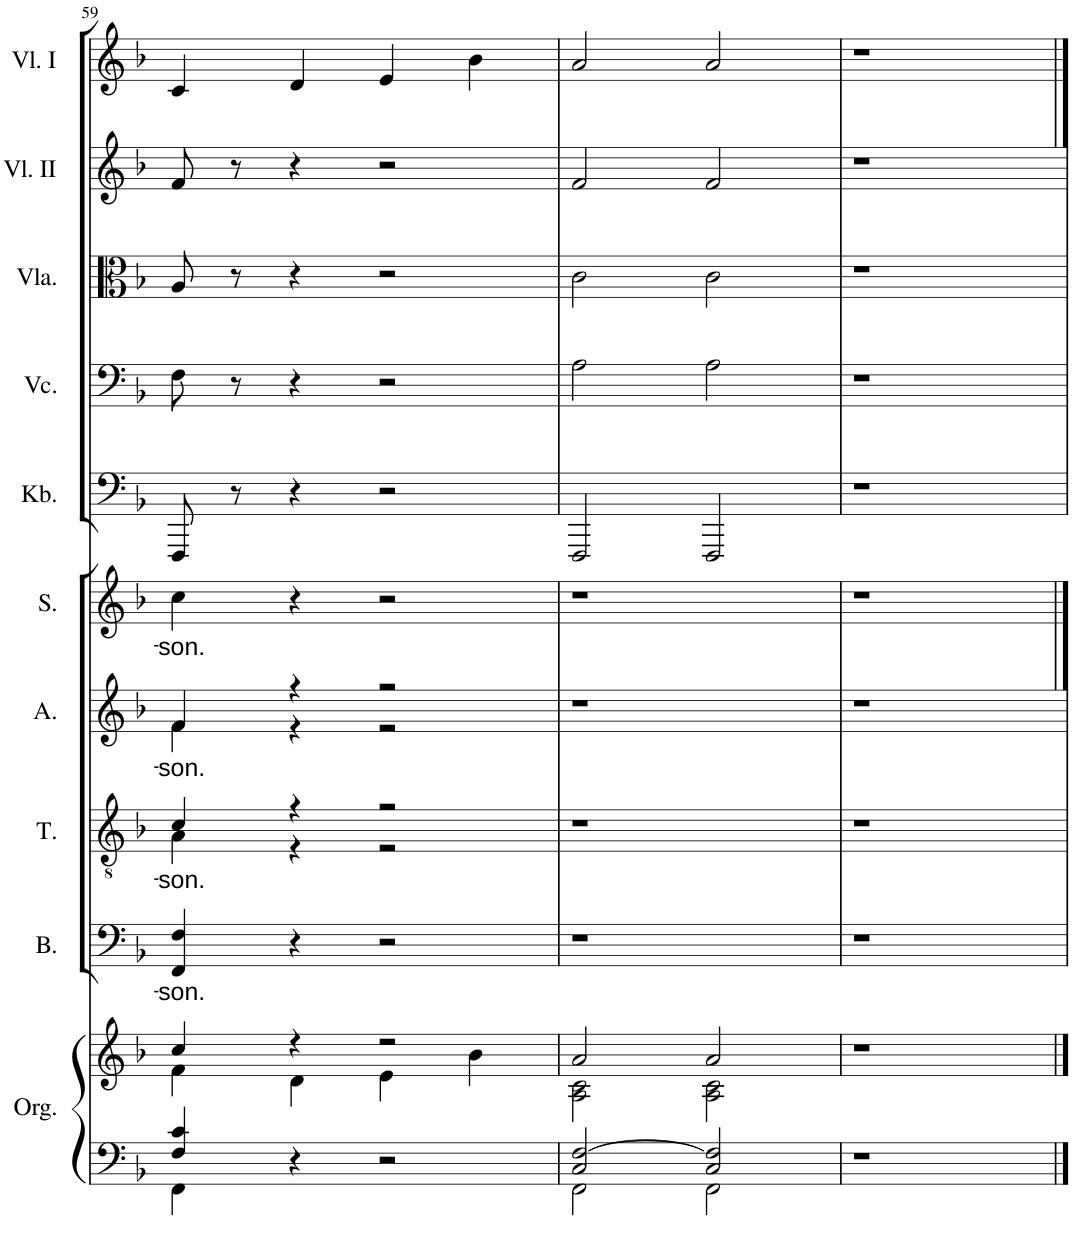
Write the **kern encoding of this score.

**kern	**kern	**kern	**text	**kern	**text	**kern	**text	**kern	**text	**kern	**kern	**kern	**kern	**kern
*part10	*part10	*part9	*part9	*part8	*part8	*part7	*part7	*part6	*part6	*part5	*part4	*part3	*part2	*part1
*staff11	*staff10	*staff9	*staff9	*staff8	*staff8	*staff7	*staff7	*staff6	*staff6	*staff5	*staff4	*staff3	*staff2	*staff1
*I"Orgel	*	*I"Bass	*	*I"Tenor	*	*I"Alt	*	*I"Sopran	*	*I"Kontrabass	*I"Violoncello	*I"Viola	*I"Violine II	*I"Violine I
*I'Org.	*	*I'B.	*	*I'T.	*	*I'A.	*	*I'S.	*	*I'Kb.	*I'Vc.	*I'Vla.	*I'Vl. II	*I'Vl. I
!!LO:PB:g=z
*clefF4	*clefG2	*clefF4	*	*clefGv2	*	*clefG2	*	*clefG2	*	*clefF4	*clefF4	*clefC3	*clefG2	*clefG2
*	*	*	*	*	*	*	*	*	*	*Trd7c12	*	*	*	*
*k[b-]	*k[b-]	*k[b-]	*	*k[b-]	*	*k[b-]	*	*k[b-]	*	*k[b-]	*k[b-]	*k[b-]	*k[b-]	*k[b-]
*F:	*F:	*F:	*	*	*	*F:	*	*F:	*	*	*F:	*F:	*F:	*F:
*M4/4	*M4/4	*M4/4	*	*M4/4	*	*M4/4	*	*M4/4	*	*M4/4	*M4/4	*M4/4	*M4/4	*M4/4
*met(c)	*met(c)	*met(c)	*	*met(c)	*	*met(c)	*	*met(c)	*	*met(c)	*met(c)	*met(c)	*met(c)	*met(c)
=59	=59	=59	=59	=59	=59	=59	=59	=59	=59	=59	=59	=59	=59	=59
*^	*^	*	*	*	*	*	*	*	*	*	*	*	*	*
!	!	!	!	!	!LO:LY:b	!	!LO:LY:b	!	!LO:LY:b	!	!LO:LY:b	!	!	!	!	!
*	*	*	*	*	*	*^	*	*^	*	*	*	*	*	*	*	*
4F/ 4c/	4FF\	4cc/	4f\	4FF/ 4F/	-son.	4c/	4A\	-son.	4f/	4f\	-son.	4cc\	son.	8FFF/	8F\	8A/	8f/	4c/
.	.	.	.	.	.	.	.	.	.	.	.	.	.	8r	8r	8r	8r	.
4r	2.ryy	4r	4d\	4r	.	4r	4r	.	4r	4r	.	4r	.	4r	4r	4r	4r	4d/
2r	.	2r	4e\	2r	.	2r	2r	.	2r	2r	.	2r	.	2r	2r	2r	2r	4e/
.	.	.	4b-\	.	.	.	.	.	.	.	.	.	.	.	.	.	.	4b-\
*	*	*	*	*	*	*v	*v	*	*	*	*	*	*	*	*	*	*	*
*	*	*	*	*	*	*	*	*v	*v	*	*	*	*	*	*	*	*
=60	=60	=60	=60	=60	=60	=60	=60	=60	=60	=60	=60	=60	=60	=60	=60	=60
2C/ [2F/	2FF\	2a/	2A\ 2c\	1r	.	1r	.	1r	.	1r	.	2FFF/	2A\	2c\	2f/	2a/
2C/ 2F/]	2FF\	2a/	2A\ 2c\	.	.	.	.	.	.	.	.	2FFF/	2A\	2c\	2f/	2a/
*v	*v	*	*	*	*	*	*	*	*	*	*	*	*	*	*	*
*	*v	*v	*	*	*	*	*	*	*	*	*	*	*	*	*
=61	=61	=61	=61	=61	=61	=61	=61	=61	=61	=61	=61	=61	=61	=61
1r	1r	1r	.	1r	.	1r	.	1r	.	1r	1r	1r	1r	1r
==	==	==	==	==	==	==	==	==	==	==	==	==	==	==
*-	*-	*-	*-	*-	*-	*-	*-	*-	*-	*-	*-	*-	*-	*-
